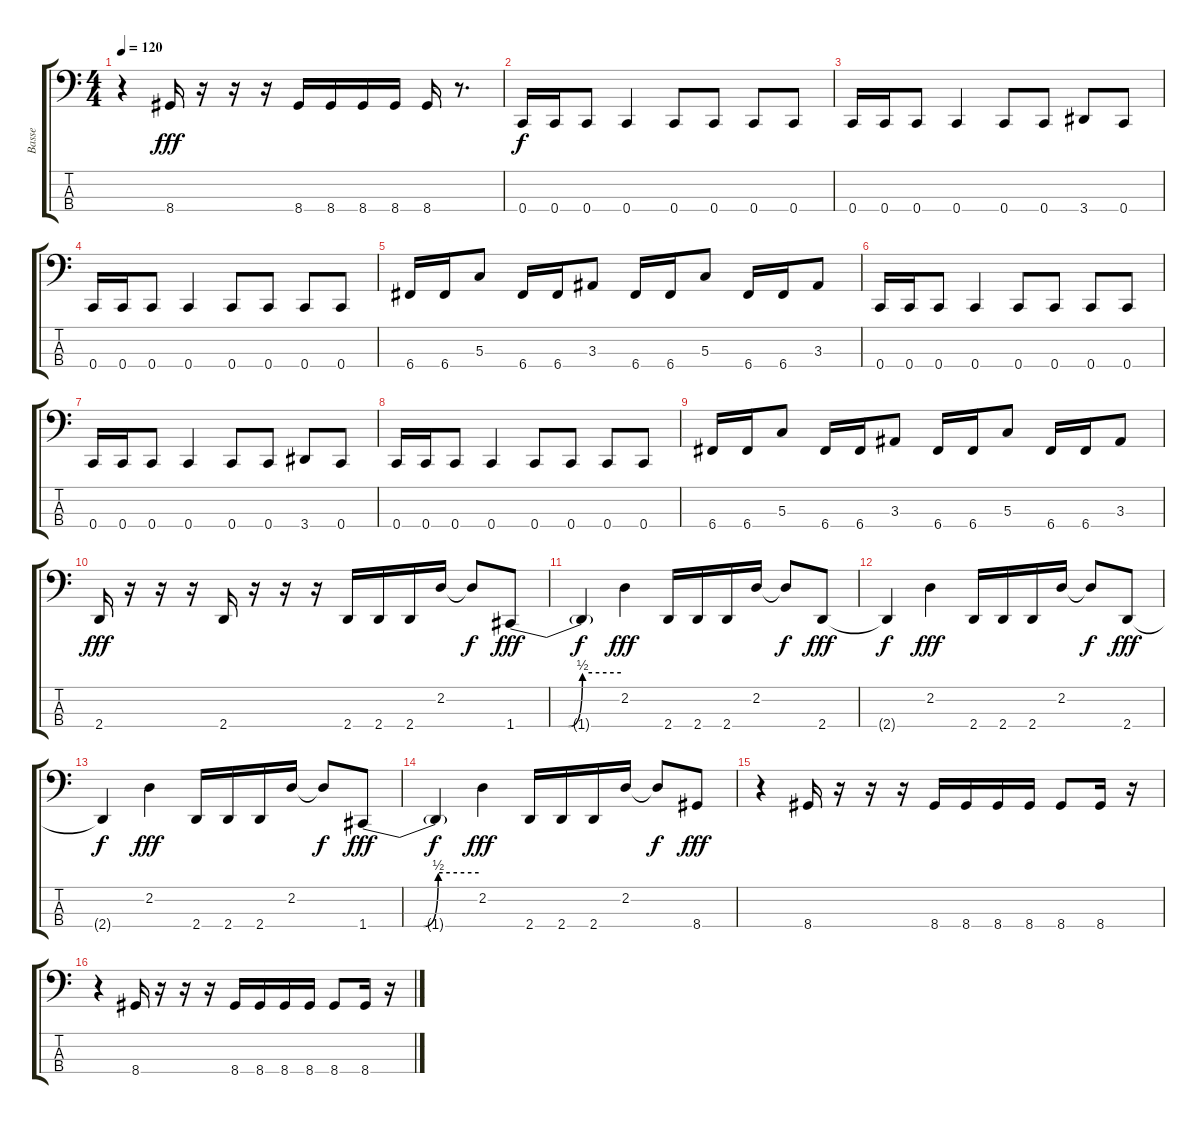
\track ("Basse" "Basse") {instrument electricbassfinger}
\staff {score tabs}
\tuning (F2 C2 G1 C1) {hide}
\ts (4 4)
\tempo 120
\clef f4
\ks c
r.4{dy fff} 8.4.16 r.16 r.16 r.16 8.4.16 8.4.16 8.4.16 8.4.16 8.4.16 r.8{d} |
0.4.16{dy f} 0.4.16 0.4.8 0.4.4 0.4.8 0.4.8 0.4.8 0.4.8 |
0.4.16 0.4.16 0.4.8 0.4.4 0.4.8 0.4.8 3.4.8 0.4.8 |
0.4.16 0.4.16 0.4.8 0.4.4 0.4.8 0.4.8 0.4.8 0.4.8 |
6.4.16 6.4.16 5.3.8 6.4.16 6.4.16 3.3.8 6.4.16 6.4.16 5.3.8 6.4.16 6.4.16 3.3.8 |
0.4.16 0.4.16 0.4.8 0.4.4 0.4.8 0.4.8 0.4.8 0.4.8 |
0.4.16 0.4.16 0.4.8 0.4.4 0.4.8 0.4.8 3.4.8 0.4.8 |
0.4.16 0.4.16 0.4.8 0.4.4 0.4.8 0.4.8 0.4.8 0.4.8 |
6.4.16 6.4.16 5.3.8 6.4.16 6.4.16 3.3.8 6.4.16 6.4.16 5.3.8 6.4.16 6.4.16 3.3.8 |
2.4.16{dy fff} r.16 r.16 r.16 2.4.16 r.16 r.16 r.16 2.4.16 2.4.16 2.4.16 2.2.16 2.2{t}.8{dy f} 1.4{be (custom 0 0 30 0 38 2 60 2)}.8{dy fff} |
1.4{t}.4{dy f} 2.2.4{dy fff} 2.4.16 2.4.16 2.4.16 2.2.16 2.2{t}.8{dy f} 2.4.8{dy fff} |
2.4{t}.4{dy f} 2.2.4{dy fff} 2.4.16 2.4.16 2.4.16 2.2.16 2.2{t}.8{dy f} 2.4.8{dy fff} |
2.4{t}.4{dy f} 2.2.4{dy fff} 2.4.16 2.4.16 2.4.16 2.2.16 2.2{t}.8{dy f} 1.4{be (custom 0 0 30 0 38 2 60 2)}.8{dy fff} |
1.4{t}.4{dy f} 2.2.4{dy fff} 2.4.16 2.4.16 2.4.16 2.2.16 2.2{t}.8{dy f} 8.4.8{dy fff} |
r.4 8.4.16 r.16 r.16 r.16 8.4.16 8.4.16 8.4.16 8.4.16 8.4.8 8.4.16 r.16 |
r.4 8.4.16 r.16 r.16 r.16 8.4.16 8.4.16 8.4.16 8.4.16 8.4.8 8.4.16 r.16
